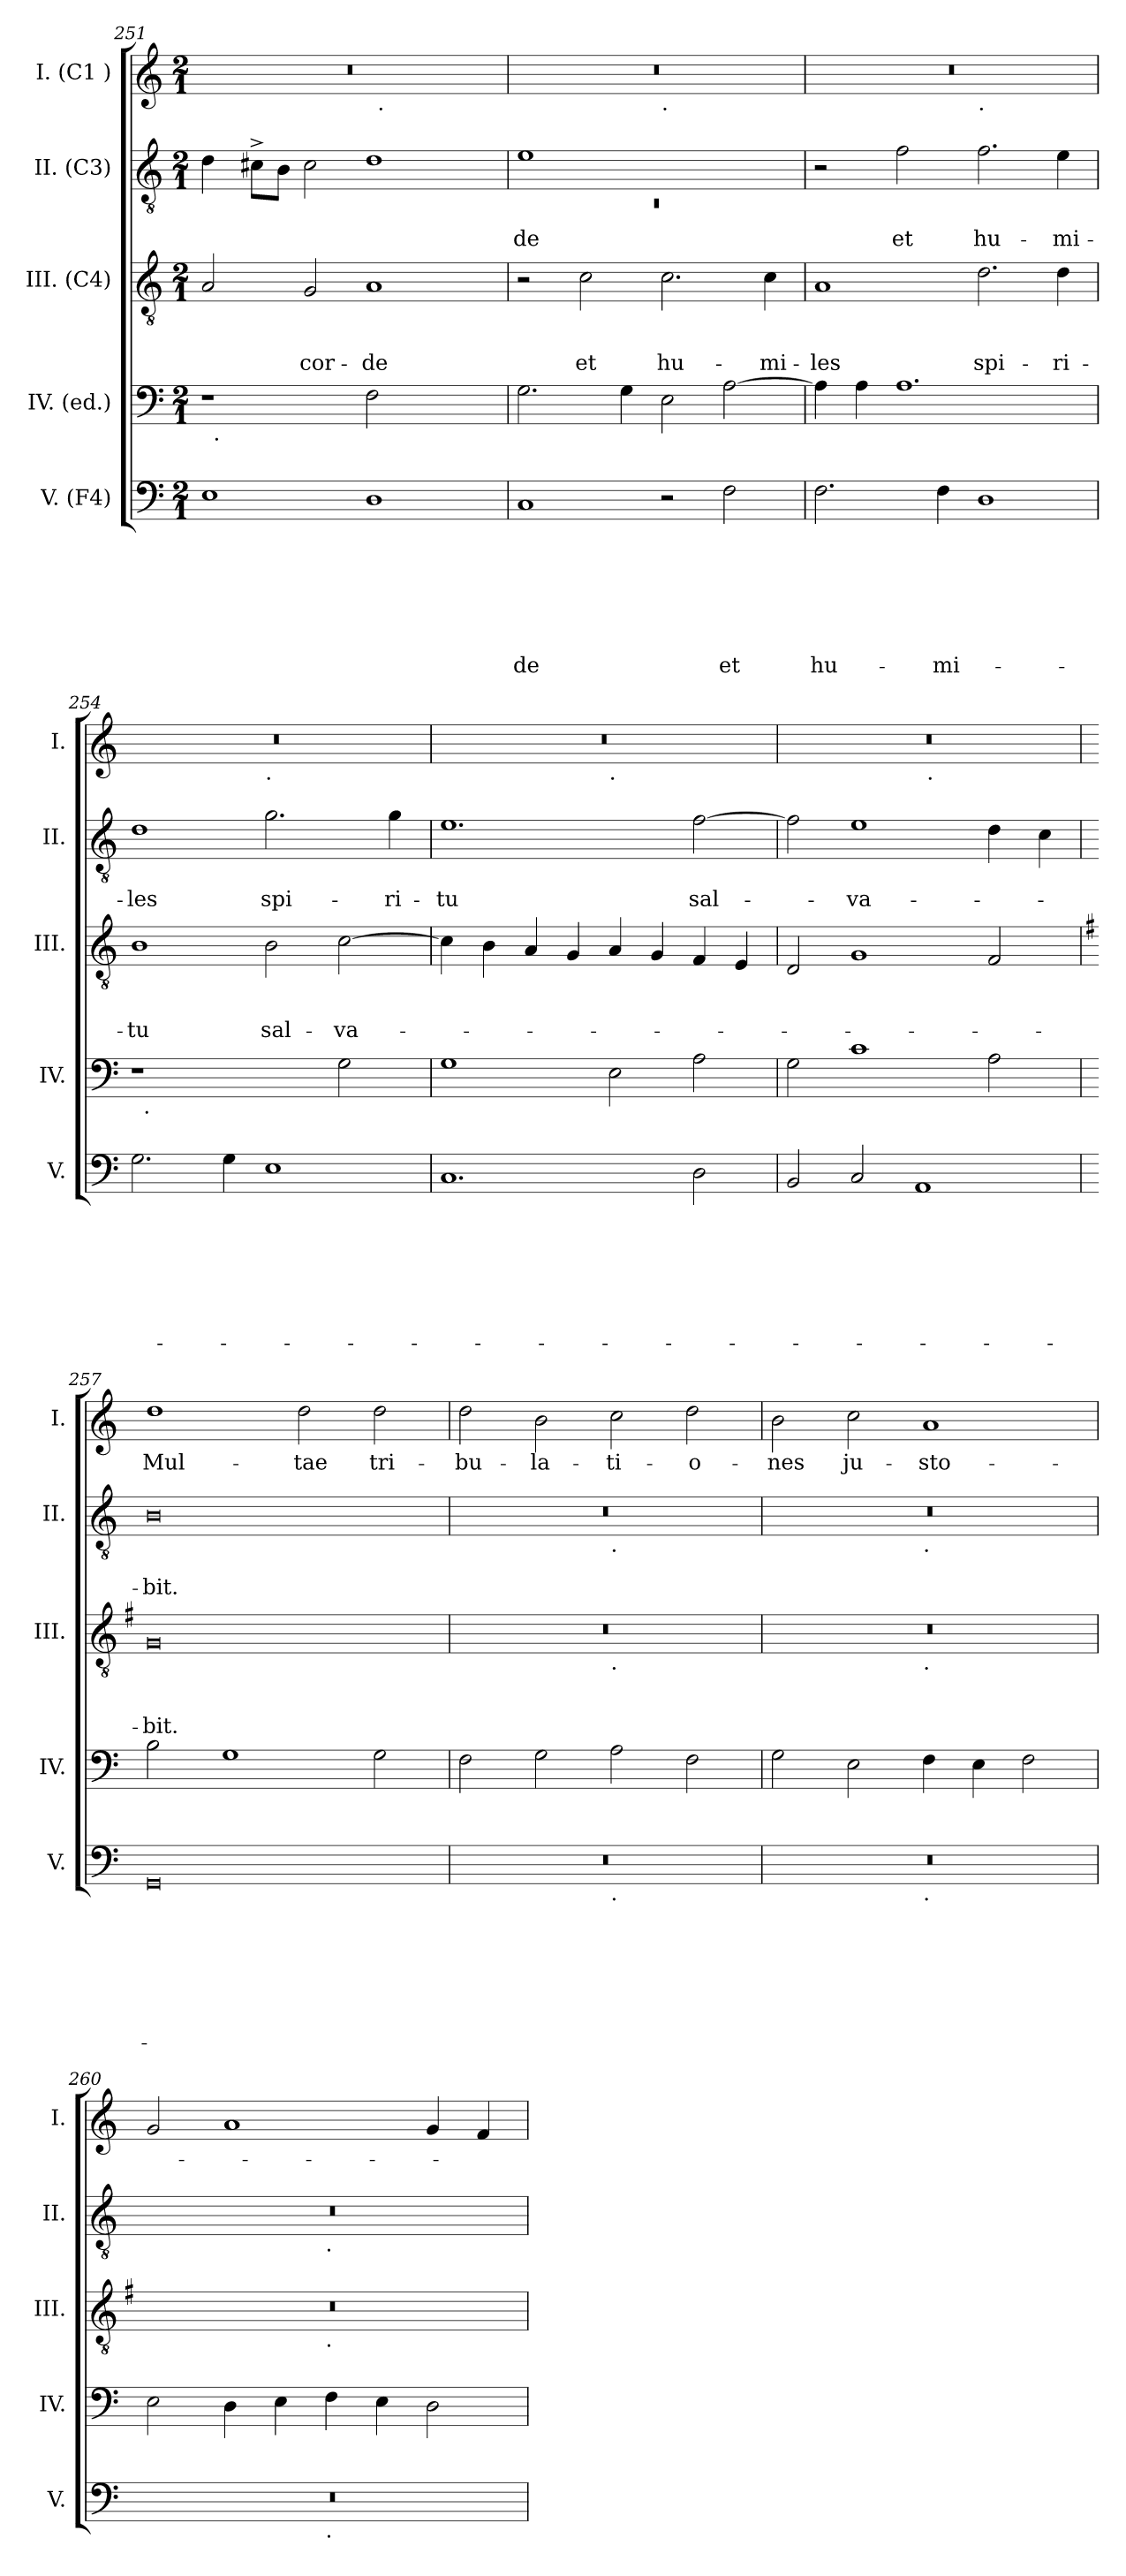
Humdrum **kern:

**kern	**text	**text	**text	**text	**text	**text	**text	**kern	**kern	**text	**text	**text	**kern	**text	**text	**kern	**text
*part5	*part5	*part5	*part5	*part5	*part5	*part5	*part5	*part4	*part3	*part3	*part3	*part3	*part2	*part2	*part2	*part1	*part1
*staff5	*staff5	*staff5	*staff5	*staff5	*staff5	*staff5	*staff5	*staff4	*staff3	*staff3	*staff3	*staff3	*staff2	*staff2	*staff2	*staff1	*staff1
*I"V. (F4)	*	*	*	*	*	*	*	*I"IV. (ed.)	*I"III. (C4)	*	*	*	*I"II. (C3)	*	*	*I"I. (C1 )	*
*I'V.	*	*	*	*	*	*	*	*I'IV.	*I'III.	*	*	*	*I'II.	*	*	*I'I.	*
!!LO:LB:g=z
*clefF4	*	*	*	*	*	*	*	*clefF4	*clefGv2	*	*	*	*clefGv2	*	*	*clefG2	*
*k[]	*	*	*	*	*	*	*	*k[]	*k[]	*	*	*	*k[]	*	*	*k[]	*
*C:	*	*	*	*	*	*	*	*C:	*C:	*	*	*	*C:	*	*	*C:	*
*M2/1	*	*	*	*	*	*	*	*M2/1	*M2/1	*	*	*	*M2/1	*	*	*M2/1	*
=251	=251	=251	=251	=251	=251	=251	=251	=251	=251	=251	=251	=251	=251	=251	=251	=251	=251
*	*	*	*	*	*	*	*	*^	*	*	*	*	*	*	*	*^	*
1E	.	.	.	.	.	.	.	1r	32ryy	2A/	.	.	.	4d\	.	.	0r	1ryy	.
!	!	!	!	!	!	!	!	!	!LO:TX:b:t=.	!	!	!	!	!	!	!	!	!	!
.	.	.	.	.	.	.	.	.	1ryy	.	.	.	.	.	.	.	.	.	.
.	.	.	.	.	.	.	.	.	.	.	.	.	.	8c#^>\L	.	.	.	.	.
.	.	.	.	.	.	.	.	.	.	.	.	.	.	8B\J	.	.	.	.	.
!	!	!	!	!	!	!	!	!	!	!	!	!	!LO:LY:b	!	!	!	!	!	!
.	.	.	.	.	.	.	.	.	.	2G/	.	.	cor-	2c#\	.	.	.	.	.
!	!	!	!	!	!	!	!	!	!	!	!	!	!LO:LY:b	!	!	!	!	!	!
1D	.	.	.	.	.	.	.	2F\	.	1A	.	.	-de	1d	.	.	.	32ryy	.
!	!	!	!	!	!	!	!	!	!	!	!	!	!	!	!	!	!	!LO:TX:b:t=.	!
.	.	.	.	.	.	.	.	.	2ryy	.	.	.	.	.	.	.	.	2ryy	.
.	.	.	.	.	.	.	.	2ryy	.	.	.	.	.	.	.	.	.	.	.
.	.	.	.	.	.	.	.	.	4...ryy	.	.	.	.	.	.	.	.	4...ryy	.
=252	=252	=252	=252	=252	=252	=252	=252	=252	=252	=252	=252	=252	=252	=252	=252	=252	=252	=252	=252
*	*	*	*	*	*	*	*	*	*	*	*	*	*	*^	*	*	*	*	*
!	!	!	!	!	!	!	!LO:LY:b	!	!	!	!	!	!	!	!LO:N:vis=1	!	!LO:LY:b	!	!	!
*	*	*	*	*	*	*	*	*v	*v	*	*	*	*	*	*	*	*	*	*	*
1C	.	.	.	.	.	.	de	2.G\	2r	.	.	.	1e	0rC	.	-de	0r	1ryy	.
!	!	!	!	!	!	!	!	!	!	!	!	!LO:LY:b	!	!	!	!	!	!	!
.	.	.	.	.	.	.	.	.	2c\	.	.	et	.	.	.	.	.	.	.
.	.	.	.	.	.	.	.	4G\	.	.	.	.	.	.	.	.	.	.	.
!	!	!	!	!	!	!	!	!	!	!	!	!	!	!	!	!	!	!LO:TX:b:t=.	!
!	!	!	!	!	!	!	!	!	!	!	!	!LO:LY:b	!	!	!	!	!	!	!
2r	.	.	.	.	.	.	.	2E\	2.c\	.	.	hu-	1ryy	.	.	.	.	1ryy	.
!	!	!	!	!	!	!	!LO:LY:b	!	!	!	!	!	!	!	!	!	!	!	!
2F\	.	.	.	.	.	.	et	[>2A\	.	.	.	.	.	.	.	.	.	.	.
!	!	!	!	!	!	!	!	!	!	!	!	!LO:LY:b	!	!	!	!	!	!	!
.	.	.	.	.	.	.	.	.	4c\	.	.	-mi-	.	.	.	.	.	.	.
*	*	*	*	*	*	*	*	*	*	*	*	*	*v	*v	*	*	*	*	*
=253	=253	=253	=253	=253	=253	=253	=253	=253	=253	=253	=253	=253	=253	=253	=253	=253	=253	=253
!	!	!	!	!	!	!	!LO:LY:b	!	!	!	!	!LO:LY:b	!	!	!	!	!	!
2.F\	.	.	.	.	.	.	hu-	4A\]	1A	.	.	-les	2r	.	.	0r	1ryy	.
.	.	.	.	.	.	.	.	4A\	.	.	.	.	.	.	.	.	.	.
!	!	!	!	!	!	!	!	!	!	!	!	!	!	!	!LO:LY:b	!	!	!
.	.	.	.	.	.	.	.	1.A	.	.	.	.	2f\	.	et	.	.	.
!	!	!	!	!	!	!	!LO:LY:b	!	!	!	!	!	!	!	!	!	!	!
4F\	.	.	.	.	.	.	-mi-	.	.	.	.	.	.	.	.	.	.	.
!	!	!	!	!	!	!	!	!	!	!	!	!	!	!	!	!	!LO:TX:b:t=.	!
!	!	!	!	!	!	!	!	!	!	!	!	!LO:LY:b	!	!	!LO:LY:b	!	!	!
1D	.	.	.	.	.	.	.	.	2.d\	.	.	spi-	2.f\	.	hu-	.	1ryy	.
!	!	!	!	!	!	!	!	!	!	!	!	!LO:LY:b	!	!	!LO:LY:b	!	!	!
.	.	.	.	.	.	.	.	.	4d\	.	.	-ri-	4e\	.	-mi-	.	.	.
=254	=254	=254	=254	=254	=254	=254	=254	=254	=254	=254	=254	=254	=254	=254	=254	=254	=254	=254
!	!	!	!	!	!	!	!	!	!	!	!	!LO:LY:b	!	!	!LO:LY:b	!	!	!
*	*	*	*	*	*	*	*	*^	*	*	*	*	*	*	*	*	*	*
2.G\	.	.	.	.	.	.	.	1r	32ryy	1B	.	.	-tu	1d	.	-les	0r	1ryy	.
!	!	!	!	!	!	!	!	!	!LO:TX:b:t=.	!	!	!	!	!	!	!	!	!	!
.	.	.	.	.	.	.	.	.	1ryy	.	.	.	.	.	.	.	.	.	.
4G\	.	.	.	.	.	.	.	.	.	.	.	.	.	.	.	.	.	.	.
!	!	!	!	!	!	!	!	!	!	!	!	!	!	!	!	!	!	!LO:TX:b:t=.	!
!	!	!	!	!	!	!	!	!	!	!	!	!	!LO:LY:b	!	!	!LO:LY:b	!	!	!
1E	.	.	.	.	.	.	.	2ryy	.	2B\	.	.	sal-	2.g\	.	spi-	.	1ryy	.
.	.	.	.	.	.	.	.	.	2ryy	.	.	.	.	.	.	.	.	.	.
!	!	!	!	!	!	!	!	!	!	!	!	!	!LO:LY:b	!	!	!	!	!	!
.	.	.	.	.	.	.	.	2G\	.	[>2c\	.	.	-va-	.	.	.	.	.	.
.	.	.	.	.	.	.	.	.	4...ryy	.	.	.	.	.	.	.	.	.	.
!	!	!	!	!	!	!	!	!	!	!	!	!	!	!	!	!LO:LY:b	!	!	!
.	.	.	.	.	.	.	.	.	.	.	.	.	.	4g\	.	-ri-	.	.	.
=255	=255	=255	=255	=255	=255	=255	=255	=255	=255	=255	=255	=255	=255	=255	=255	=255	=255	=255	=255
!	!	!	!	!	!	!	!	!	!	!	!	!	!	!	!	!LO:LY:b	!	!	!
*	*	*	*	*	*	*	*	*v	*v	*	*	*	*	*	*	*	*	*	*
1.C	.	.	.	.	.	.	.	1G	4c\]	.	.	.	1.e	.	-tu	0r	1ryy	.
.	.	.	.	.	.	.	.	.	4B\	.	.	.	.	.	.	.	.	.
.	.	.	.	.	.	.	.	.	4A/	.	.	.	.	.	.	.	.	.
.	.	.	.	.	.	.	.	.	4G/	.	.	.	.	.	.	.	.	.
!	!	!	!	!	!	!	!	!	!	!	!	!	!	!	!	!	!LO:TX:b:t=.	!
.	.	.	.	.	.	.	.	2E\	4A/	.	.	.	.	.	.	.	1ryy	.
.	.	.	.	.	.	.	.	.	4G/	.	.	.	.	.	.	.	.	.
!	!	!	!	!	!	!	!	!	!	!	!	!	!	!	!LO:LY:b	!	!	!
2D\	.	.	.	.	.	.	.	2A\	4F/	.	.	.	[>2f\	.	sal-	.	.	.
.	.	.	.	.	.	.	.	.	4E/	.	.	.	.	.	.	.	.	.
!!LO:PB:g=z	!!
=256	=256	=256	=256	=256	=256	=256	=256	=256	=256	=256	=256	=256	=256	=256	=256	=256	=256	=256
2BB/	.	.	.	.	.	.	.	2G\	2D/	.	.	.	2f\]	.	.	0r	1ryy	.
!	!	!	!	!	!	!	!	!	!	!	!	!	!	!	!LO:LY:b	!	!	!
2C/	.	.	.	.	.	.	.	1c	1G	.	.	.	1e	.	-va-	.	.	.
1AA	.	.	.	.	.	.	.	.	.	.	.	.	.	.	.	.	32ryy	.
!	!	!	!	!	!	!	!	!	!	!	!	!	!	!	!	!	!LO:TX:b:t=.	!
.	.	.	.	.	.	.	.	.	.	.	.	.	.	.	.	.	2ryy	.
.	.	.	.	.	.	.	.	2A\	2F/	.	.	.	4d\	.	.	.	.	.
.	.	.	.	.	.	.	.	.	.	.	.	.	.	.	.	.	4...ryy	.
.	.	.	.	.	.	.	.	.	.	.	.	.	4c\	.	.	.	.	.
*	*	*	*	*	*	*	*	*	*	*	*	*	*	*	*	*v	*v	*
=257	=257	=257	=257	=257	=257	=257	=257	=257	=257	=257	=257	=257	=257	=257	=257	=257	=257
*	*	*	*	*	*	*	*	*	*k[f#]	*	*	*	*	*	*	*	*
*	*	*	*	*	*	*	*	*	*G:	*	*	*	*	*	*	*	*
*	*	*	*	*	*	*	*	*	*	*	*	*	*	*	*	*^	*
!	!	!	!	!	!	!	!	!	!	!	!	!LO:LY:b	!	!	!LO:LY:b	!	!	!LO:LY:b
*	*	*	*	*	*	*	*	*	*	*	*	*	*	*	*	*v	*v	*
0GG	.	.	.	.	.	.	.	2B\	0G	.	.	-bit.	0B	.	-bit.	1dd	Mul-
.	.	.	.	.	.	.	.	1G	.	.	.	.	.	.	.	.	.
!	!	!	!	!	!	!	!	!	!	!	!	!	!	!	!	!	!LO:LY:b
.	.	.	.	.	.	.	.	.	.	.	.	.	.	.	.	2dd\	-tae
!	!	!	!	!	!	!	!	!	!	!	!	!	!	!	!	!	!LO:LY:b
.	.	.	.	.	.	.	.	2G\	.	.	.	.	.	.	.	2dd\	tri-
=258	=258	=258	=258	=258	=258	=258	=258	=258	=258	=258	=258	=258	=258	=258	=258	=258	=258
!	!	!	!	!	!	!	!	!	!	!	!	!	!	!	!	!	!LO:LY:b
*^	*	*	*	*	*	*	*	*	*^	*	*	*	*^	*	*	*	*
0r	1ryy	.	.	.	.	.	.	.	2F\	0r	1ryy	.	.	.	0r	1ryy	.	.	2dd\	-bu-
!	!	!	!	!	!	!	!	!	!	!	!	!	!	!	!	!	!	!	!	!LO:LY:b
.	.	.	.	.	.	.	.	.	2G\	.	.	.	.	.	.	.	.	.	2b\	-la-
!	!	!	!	!	!	!	!	!	!	!	!	!	!	!	!	!LO:TX:b:t=.	!	!	!	!
!	!	!	!	!	!	!	!	!	!	!	!LO:TX:b:t=.	!	!	!	!	!	!	!	!	!
!	!LO:TX:b:t=.	!	!	!	!	!	!	!	!	!	!	!	!	!	!	!	!	!	!	!
!	!	!	!	!	!	!	!	!	!	!	!	!	!	!	!	!	!	!	!	!LO:LY:b
.	1ryy	.	.	.	.	.	.	.	2A\	.	1ryy	.	.	.	.	1ryy	.	.	2cc\	-ti-
!	!	!	!	!	!	!	!	!	!	!	!	!	!	!	!	!	!	!	!	!LO:LY:b
.	.	.	.	.	.	.	.	.	2F\	.	.	.	.	.	.	.	.	.	2dd\	-o-
=259	=259	=259	=259	=259	=259	=259	=259	=259	=259	=259	=259	=259	=259	=259	=259	=259	=259	=259	=259	=259
!	!	!	!	!	!	!	!	!	!	!	!	!	!	!	!	!	!	!	!	!LO:LY:b
0r	1ryy	.	.	.	.	.	.	.	2G\	0r	1ryy	.	.	.	0r	1ryy	.	.	2b\	-nes
!	!	!	!	!	!	!	!	!	!	!	!	!	!	!	!	!	!	!	!	!LO:LY:b
.	.	.	.	.	.	.	.	.	2E\	.	.	.	.	.	.	.	.	.	2cc\	ju-
!	!	!	!	!	!	!	!	!	!	!	!	!	!	!	!	!LO:TX:b:t=.	!	!	!	!
!	!	!	!	!	!	!	!	!	!	!	!LO:TX:b:t=.	!	!	!	!	!	!	!	!	!
!	!LO:TX:b:t=.	!	!	!	!	!	!	!	!	!	!	!	!	!	!	!	!	!	!	!
!	!	!	!	!	!	!	!	!	!	!	!	!	!	!	!	!	!	!	!	!LO:LY:b
.	1ryy	.	.	.	.	.	.	.	4F\	.	1ryy	.	.	.	.	1ryy	.	.	1a	-sto-
.	.	.	.	.	.	.	.	.	4E\	.	.	.	.	.	.	.	.	.	.	.
.	.	.	.	.	.	.	.	.	2F\	.	.	.	.	.	.	.	.	.	.	.
=260	=260	=260	=260	=260	=260	=260	=260	=260	=260	=260	=260	=260	=260	=260	=260	=260	=260	=260	=260	=260
0r	1ryy	.	.	.	.	.	.	.	2E\	0r	1ryy	.	.	.	0r	1ryy	.	.	2g/	.
.	.	.	.	.	.	.	.	.	4D\	.	.	.	.	.	.	.	.	.	1a	.
.	.	.	.	.	.	.	.	.	4E\	.	.	.	.	.	.	.	.	.	.	.
!	!	!	!	!	!	!	!	!	!	!	!	!	!	!	!	!LO:TX:b:t=.	!	!	!	!
!	!	!	!	!	!	!	!	!	!	!	!LO:TX:b:t=.	!	!	!	!	!	!	!	!	!
!	!LO:TX:b:t=.	!	!	!	!	!	!	!	!	!	!	!	!	!	!	!	!	!	!	!
.	1ryy	.	.	.	.	.	.	.	4F\	.	1ryy	.	.	.	.	1ryy	.	.	.	.
.	.	.	.	.	.	.	.	.	4E\	.	.	.	.	.	.	.	.	.	.	.
.	.	.	.	.	.	.	.	.	2D\	.	.	.	.	.	.	.	.	.	4g/	.
.	.	.	.	.	.	.	.	.	.	.	.	.	.	.	.	.	.	.	4f</	.
*	*	*	*	*	*	*	*	*	*	*v	*v	*	*	*	*	*	*	*	*	*
*v	*v	*	*	*	*	*	*	*	*	*	*	*	*	*v	*v	*	*	*	*
=	=	=	=	=	=	=	=	=	=	=	=	=	=	=	=	=	=
*-	*-	*-	*-	*-	*-	*-	*-	*-	*-	*-	*-	*-	*-	*-	*-	*-	*-
